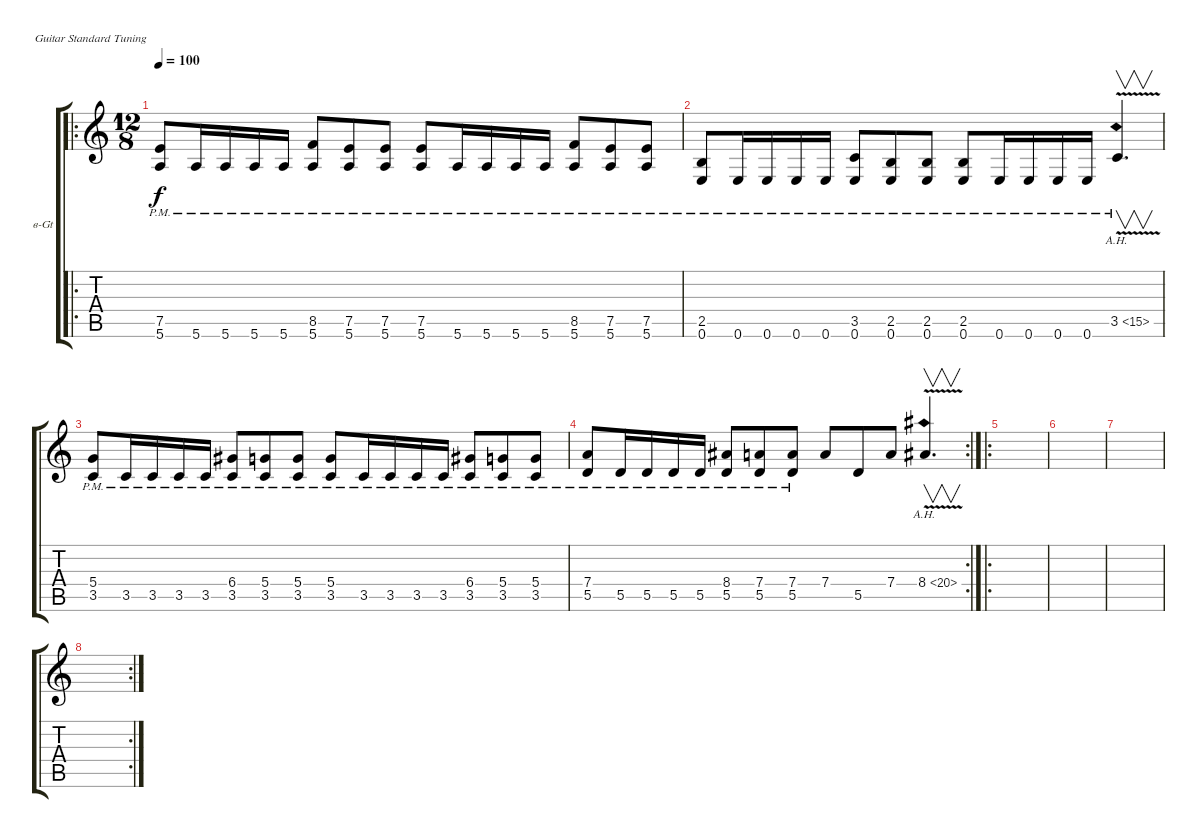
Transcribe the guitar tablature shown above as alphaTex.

\bracketExtendMode groupsimilarinstruments
\firstSystemTrackNameOrientation horizontal
\otherSystemsTrackNameOrientation horizontal
\track ("Вульф " "в-Gt") {instrument distortionguitar}
\staff {score tabs}
\tuning (E4 B3 G3 D3 A2 E2)
\ro
\ts (12 8)
\tempo 100
\clef g2
\ks c
(7.5{pm} 5.6{pm}).8{dy f} 5.6{pm}.16 5.6{pm}.16 5.6{pm}.16 5.6{pm}.16 (8.5{pm} 5.6{pm}).8 (7.5{pm} 5.6{pm}).8 (7.5{pm} 5.6{pm}).8 (7.5{pm} 5.6{pm}).8 5.6{pm}.16 5.6{pm}.16 5.6{pm}.16 5.6{pm}.16 (8.5{pm} 5.6{pm}).8 (7.5{pm} 5.6{pm}).8 (7.5{pm} 5.6{pm}).8 |
(0.6{pm} 2.5{pm}).8 0.6{pm}.16 0.6{pm}.16 0.6{pm}.16 0.6{pm}.16 (3.5{pm} 0.6{pm}).8 (0.6{pm} 2.5{pm}).8 (0.6{pm} 2.5{pm}).8 (0.6{pm} 2.5{pm}).8 0.6{pm}.16 0.6{pm}.16 0.6{pm}.16 0.6{pm}.16 3.5{ah 12 v pm}.4{v d} |
(3.5{pm} 5.4{pm}).8 3.5{pm}.16 3.5{pm}.16 3.5{pm}.16 3.5{pm}.16 (3.5{pm} 6.4{pm}).8 (3.5{pm} 5.4{pm}).8 (3.5{pm} 5.4{pm}).8 (3.5{pm} 5.4{pm}).8 3.5{pm}.16 3.5{pm}.16 3.5{pm}.16 3.5{pm}.16 (3.5{pm} 6.4{pm}).8 (3.5{pm} 5.4{pm}).8 (3.5{pm} 5.4{pm}).8 |
\rc 2
(7.4{pm} 5.5{pm}).8 5.5{pm}.16 5.5{pm}.16 5.5{pm}.16 5.5{pm}.16 (8.4{pm} 5.5{pm}).8 (7.4{pm} 5.5{pm}).8 (7.4{pm} 5.5{pm}).8 7.4.8 5.5.8 7.4.8 8.4{ah 12 v}.4{v d} |
\ro
|
|
|
\rc 2
